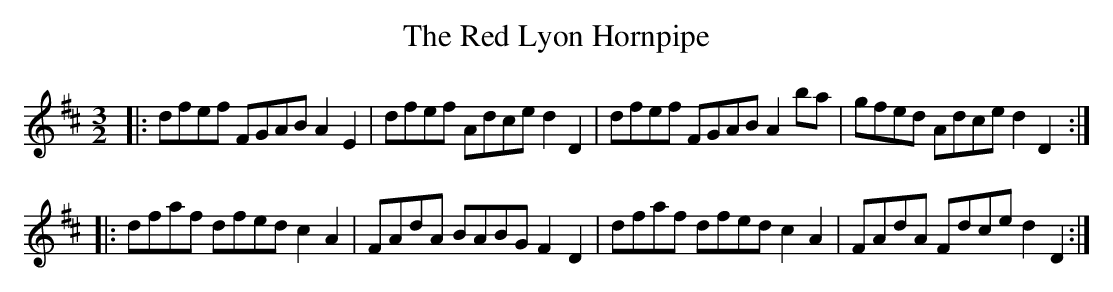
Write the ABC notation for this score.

X:1
T: The Red Lyon Hornpipe
M: 3/2
L: 1/8
K: Dmaj
|:dfef FGAB A2E2|dfef Adce d2D2|dfef FGAB A2ba|gfed Adce d2D2:|
|:dfaf dfed c2A2|FAdA BABG F2D2|dfaf dfed c2A2|FAdA Fdce d2D2:|
